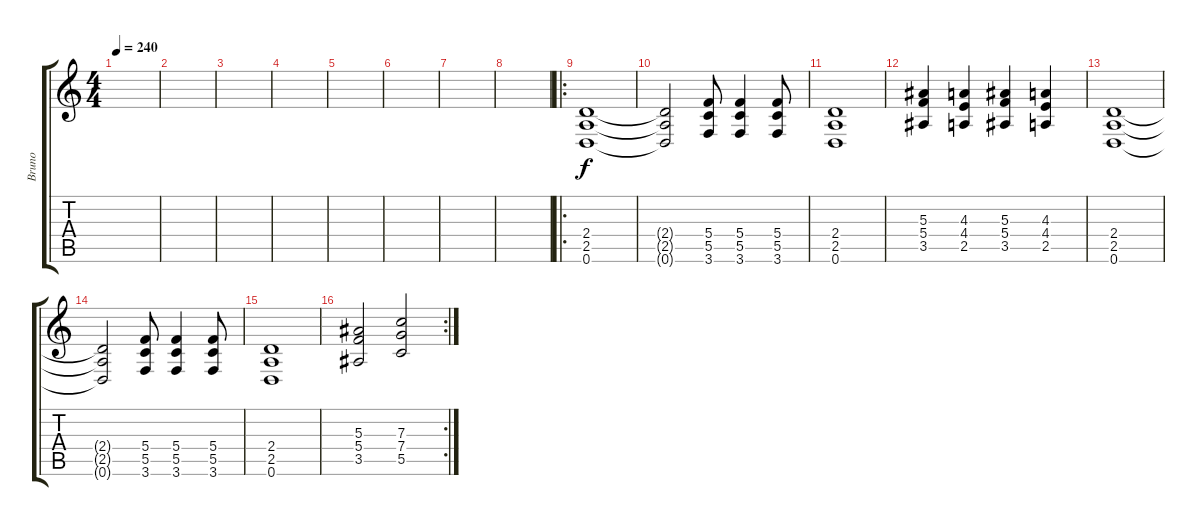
\track ("Bruno" "Bruno") {instrument distortionguitar}
\staff {score tabs}
\tuning (D4 A3 F3 C3 G2 D2) {hide}
\ts (4 4)
\tempo 240
\clef g2
\ks c
|
|
|
|
|
|
|
|
\ro
(2.4 2.5 0.6).1 |
(2.4{t} 2.5{t} 0.6{t}).2 (5.4 5.5 3.6).8 (5.4 5.5 3.6).4 (5.4 5.5 3.6).8 |
(2.4 2.5 0.6).1 |
(5.3 5.4 3.5).4 (4.3 4.4 2.5).4 (5.3 5.4 3.5).4 (4.3 4.4 2.5).4 |
(2.4 2.5 0.6).1 |
(2.4{t} 2.5{t} 0.6{t}).2 (5.4 5.5 3.6).8 (5.4 5.5 3.6).4 (5.4 5.5 3.6).8 |
(2.4 2.5 0.6).1 |
\rc 2
(5.3 5.4 3.5).2 (7.3 7.4 5.5).2
